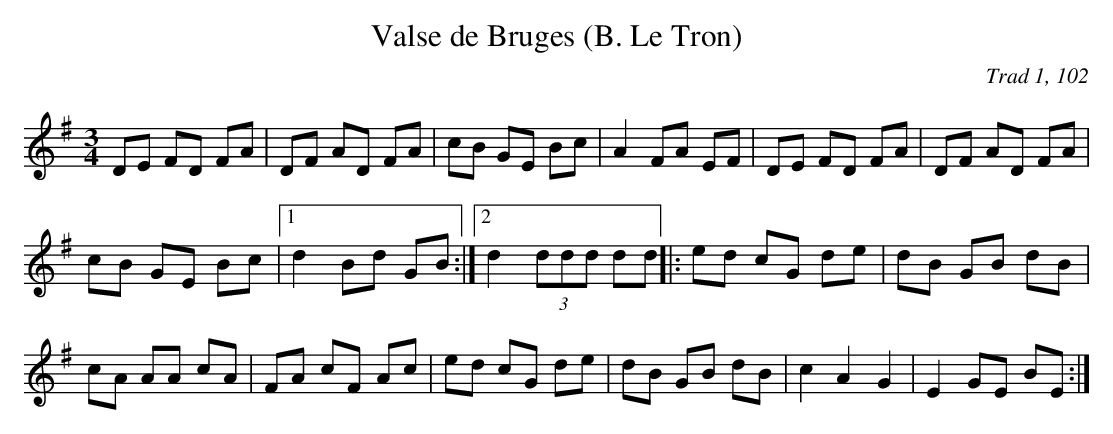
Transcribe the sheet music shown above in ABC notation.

X:1
T:Valse de Bruges (B. Le Tron)
C:Trad 1, 102
M:3/4
L:1/8
K:G
DE FD FA|DF AD FA|cB GE Bc|A2 FA EF|\
DE FD FA|DF AD FA|
cB GE Bc|1 d2 Bd GB:|2 d2 (3ddd dd||\
|:ed cG de|dB GB dB|
cA AA cA|FA cF Ac|\
ed cG de|dB GB dB|c2 A2G2|E2 GE BE:|
